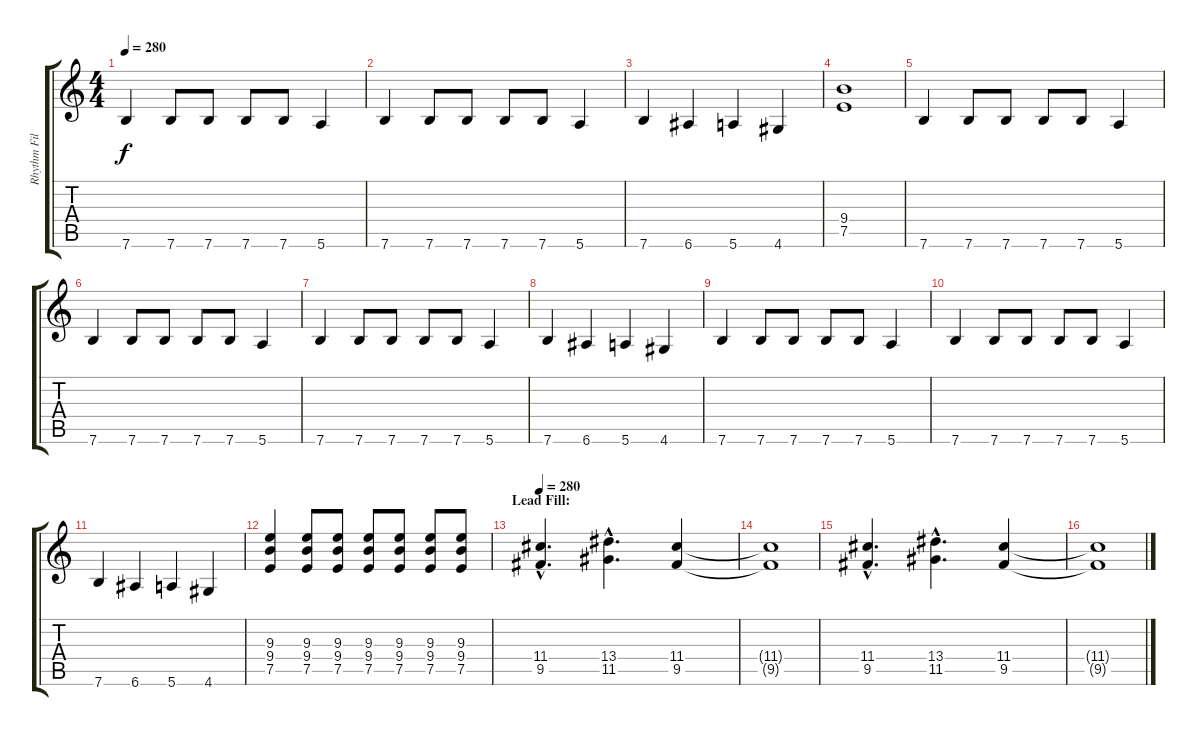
\track ("Rhythm Fills 1" "Rhythm Fil") {instrument overdrivenguitar}
\staff {score tabs}
\tuning (E4 B3 G3 D3 A2 E2) {hide}
\ts (4 4)
\tempo 280
\clef g2
\ks c
7.6.4{dy f} 7.6.8 7.6.8 7.6.8 7.6.8 5.6.4 |
7.6.4 7.6.8 7.6.8 7.6.8 7.6.8 5.6.4 |
7.6.4 6.6.4 5.6.4 4.6.4 |
(9.4 7.5).1 |
7.6.4 7.6.8 7.6.8 7.6.8 7.6.8 5.6.4 |
7.6.4 7.6.8 7.6.8 7.6.8 7.6.8 5.6.4 |
7.6.4 7.6.8 7.6.8 7.6.8 7.6.8 5.6.4 |
7.6.4 6.6.4 5.6.4 4.6.4 |
7.6.4 7.6.8 7.6.8 7.6.8 7.6.8 5.6.4 |
7.6.4 7.6.8 7.6.8 7.6.8 7.6.8 5.6.4 |
7.6.4 6.6.4 5.6.4 4.6.4 |
(9.3 9.4 7.5).4 (9.3 9.4 7.5).8 (9.3 9.4 7.5).8 (9.3 9.4 7.5).8 (9.3 9.4 7.5).8 (9.3 9.4 7.5).8 (9.3 9.4 7.5).8 |
\section ("" "Lead Fill:")
\tempo 280
(11.4{hac} 9.5{hac}).4{d} (13.4{hac} 11.5{hac}).4{d} (11.4 9.5).4 |
(11.4{t} 9.5{t}).1 |
(11.4{hac} 9.5{hac}).4{d} (13.4{hac} 11.5{hac}).4{d} (11.4 9.5).4 |
(11.4{t} 9.5{t}).1
